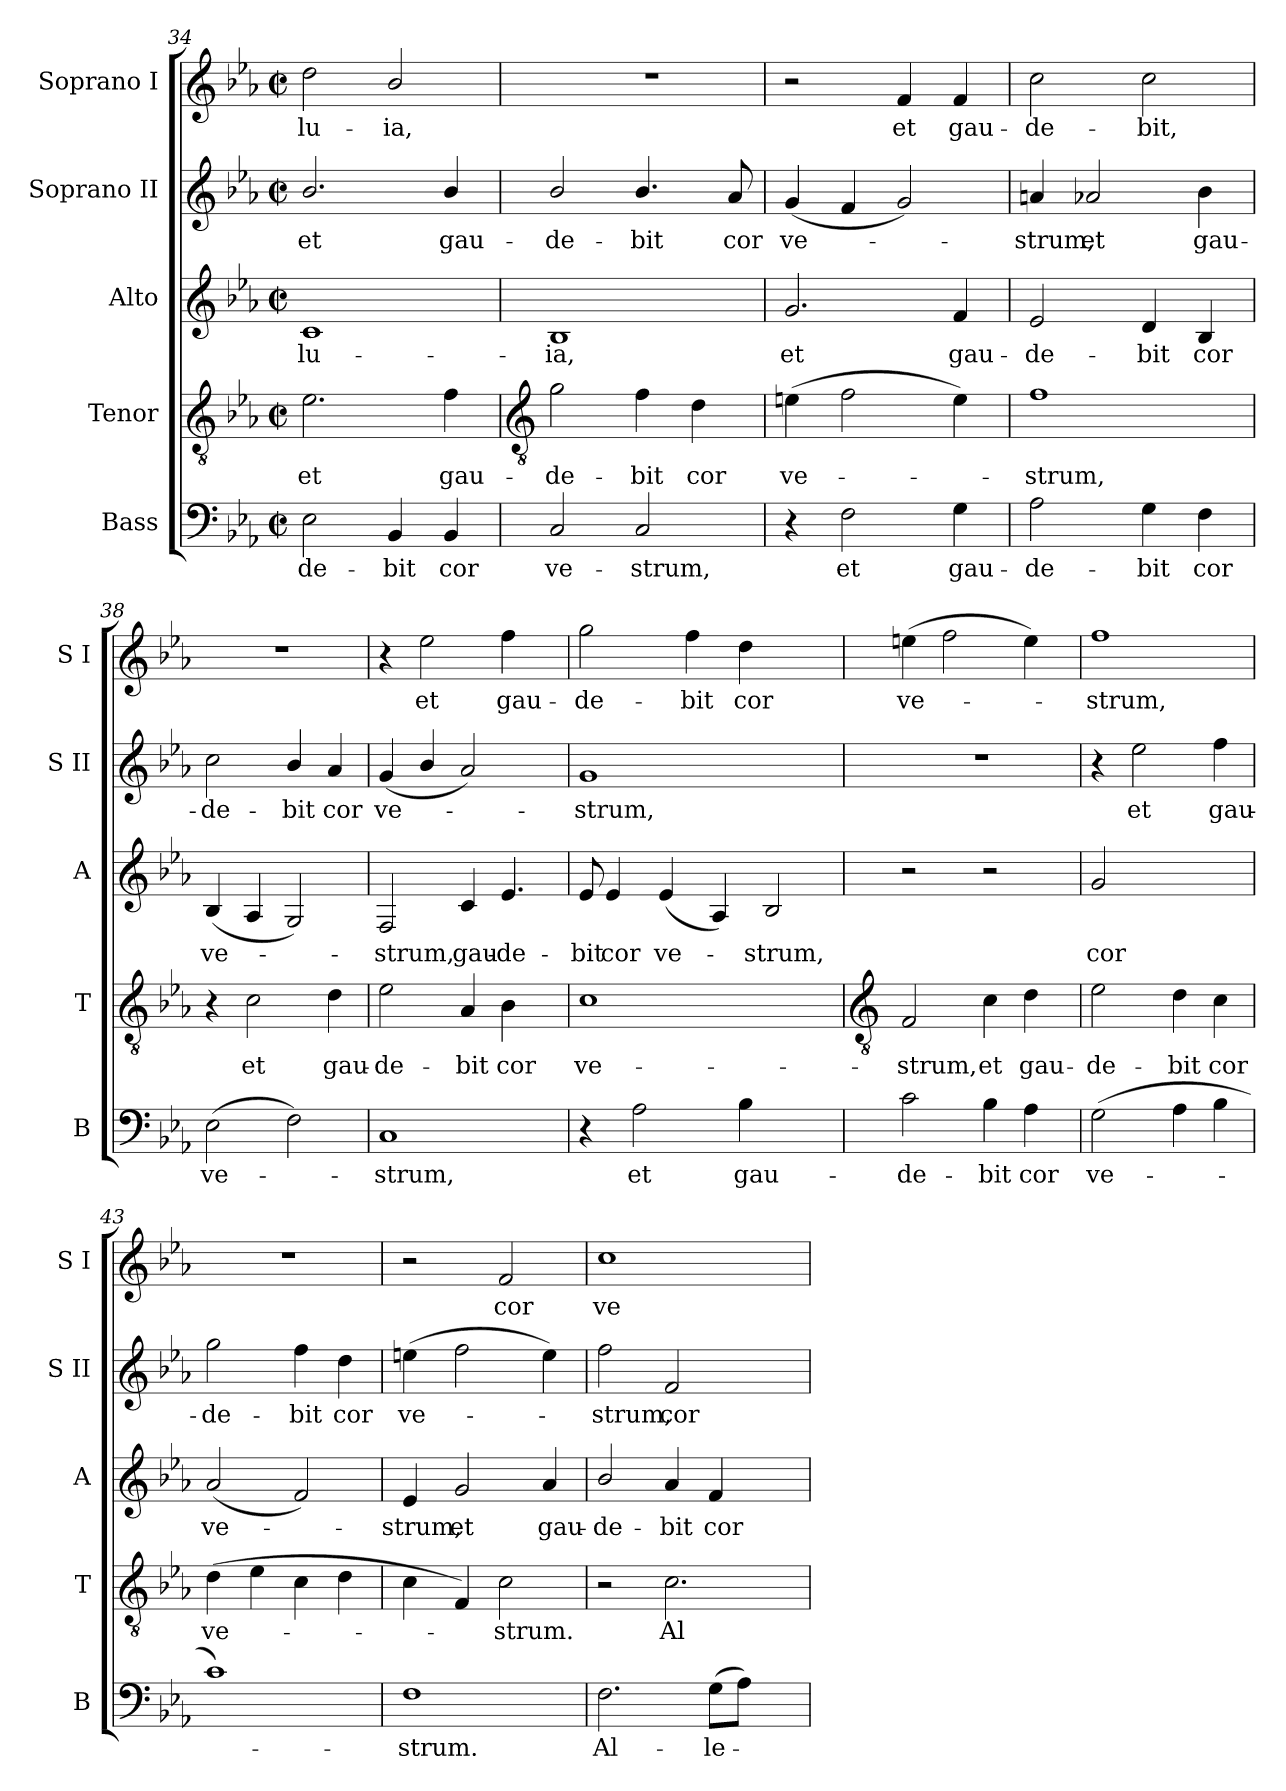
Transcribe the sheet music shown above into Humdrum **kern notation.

**kern	**text	**kern	**text	**kern	**text	**kern	**text	**kern	**text
*part5	*part5	*part4	*part4	*part3	*part3	*part2	*part2	*part1	*part1
*staff5	*staff5	*staff4	*staff4	*staff3	*staff3	*staff2	*staff2	*staff1	*staff1
*I"Bass	*	*I"Tenor	*	*I"Alto	*	*I"Soprano II	*	*I"Soprano I	*
*I'B	*	*I'T	*	*I'A	*	*I'S II	*	*I'S I	*
!!LO:LB:g=z
*clefF4	*	*clefGv2	*	*clefG2	*	*clefG2	*	*clefG2	*
*k[b-e-a-]	*	*k[b-e-a-]	*	*k[b-e-a-]	*	*k[b-e-a-]	*	*k[b-e-a-]	*
*E-:	*	*E-:	*	*E-:	*	*E-:	*	*E-:	*
*M2/2	*	*M2/2	*	*M2/2	*	*M2/2	*	*M2/2	*
*met(c|)	*	*met(c|)	*	*met(c|)	*	*met(c|)	*	*met(c|)	*
=34	=34	=34	=34	=34	=34	=34	=34	=34	=34
!	!LO:LY:b	!	!LO:LY:b	!	!LO:LY:b	!	!LO:LY:b	!	!LO:LY:b
2E-	-de-	2.e-	et	1c	-lu-	2.b-/	et	2dd	-lu-
!	!LO:LY:b	!	!	!	!	!	!	!	!LO:LY:b
4BB-	-bit	.	.	.	.	.	.	2b-/	-ia,
!	!LO:LY:b	!	!LO:LY:b	!	!	!	!LO:LY:b	!	!
4BB-	cor	4f	gau-	.	.	4b-/	gau-	.	.
!!LO:LB:g=z
=35	=35	=35	=35	=35	=35	=35	=35	=35	=35
*	*	*clefGv2	*	*	*	*	*	*	*
!	!LO:LY:b	!	!LO:LY:b	!	!LO:LY:b	!	!LO:LY:b	!	!
2C	ve-	2g	-de-	1B-	-ia,	2b-/	-de-	1r	.
!	!LO:LY:b	!	!LO:LY:b	!	!	!	!LO:LY:b	!	!
2C	-strum,	4f	-bit	.	.	4.b-/	-bit	.	.
!	!	!	!LO:LY:b	!	!	!	!	!	!
.	.	4d	cor	.	.	.	.	.	.
!	!	!	!	!	!	!	!LO:LY:b	!	!
.	.	.	.	.	.	8a-	cor	.	.
!!LO:LB:g=z
=36	=36	=36	=36	=36	=36	=36	=36	=36	=36
!	!	!	!LO:LY:b	!	!LO:LY:b	!	!LO:LY:b	!	!
4r	.	(>4en	ve-	2.g	et	(<4g	ve-	2r	.
!	!LO:LY:b	!	!	!	!	!	!	!	!
2F	et	2f	.	.	.	4f	.	.	.
!	!	!	!	!	!	!	!	!	!LO:LY:b
.	.	.	.	.	.	2g)	.	4f	et
!	!LO:LY:b	!	!	!	!LO:LY:b	!	!	!	!LO:LY:b
4G	gau-	4e)	.	4f	gau-	.	.	4f	gau-
!!LO:LB:g=z
=37	=37	=37	=37	=37	=37	=37	=37	=37	=37
!	!LO:LY:b	!	!LO:LY:b	!	!LO:LY:b	!	!LO:LY:b	!	!LO:LY:b
2A-	-de-	1f	strum,	2e-	-de-	4an	strum,	2cc	-de-
!	!	!	!	!	!	!	!LO:LY:b	!	!
.	.	.	.	.	.	2a-X	et	.	.
!	!LO:LY:b	!	!	!	!LO:LY:b	!	!	!	!LO:LY:b
4G	-bit	.	.	4d	-bit	.	.	2cc	-bit,
!	!LO:LY:b	!	!	!	!LO:LY:b	!	!LO:LY:b	!	!
4F	cor	.	.	4B-/	cor	4b-	gau-	.	.
=38	=38	=38	=38	=38	=38	=38	=38	=38	=38
!	!LO:LY:b	!	!	!	!LO:LY:b	!	!LO:LY:b	!	!
(>2E-	ve-	4r	.	(<4B-/	ve-	2cc	-de-	1r	.
!	!	!	!LO:LY:b	!	!	!	!	!	!
.	.	2c	et	4A-	.	.	.	.	.
!	!	!	!	!	!	!	!LO:LY:b	!	!
2F)	.	.	.	2G)	.	4b-/	-bit	.	.
!	!	!	!LO:LY:b	!	!	!	!LO:LY:b	!	!
.	.	4d	gau-	.	.	4a-	cor	.	.
=39	=39	=39	=39	=39	=39	=39	=39	=39	=39
!	!LO:LY:b	!	!LO:LY:b	!	!LO:LY:b	!	!LO:LY:b	!	!
1C	strum,	2e-	-de-	2F	strum,	(<4g	ve-	4r	.
!	!	!	!	!	!	!	!	!	!LO:LY:b
.	.	.	.	.	.	4b-/	.	2ee-	et
!	!	!	!LO:LY:b	!	!LO:LY:b	!	!	!	!
.	.	4A-	-bit	4c	gau-	2a-)	.	.	.
!	!	!	!LO:LY:b	!	!LO:LY:b	!	!	!	!LO:LY:b
.	.	4B-	cor	4.e-	-de-	.	.	4ff	gau-
8ryy	.	8ryy	.	.	.	8ryy	.	8ryy	.
!!LO:LB:g=z
=40	=40	=40	=40	=40	=40	=40	=40	=40	=40
!	!	!	!LO:LY:b	!	!LO:LY:b	!	!LO:LY:b	!	!LO:LY:b
4r	.	1c	ve-	8e-	-bit	1g	strum,	2gg	-de-
!	!	!	!	!	!LO:LY:b	!	!	!	!
.	.	.	.	4e-	cor	.	.	.	.
!	!LO:LY:b	!	!	!	!	!	!	!	!
2A-	et	.	.	.	.	.	.	.	.
!	!	!	!	!	!LO:LY:b	!	!	!	!
.	.	.	.	(<4e-	ve-	.	.	.	.
!	!	!	!	!	!	!	!	!	!LO:LY:b
.	.	.	.	.	.	.	.	4ff	-bit
.	.	.	.	4A-)	.	.	.	.	.
!	!LO:LY:b	!	!	!	!	!	!	!	!LO:LY:b
4B-	gau-	.	.	.	.	.	.	4dd	cor
!	!	!	!	!	!LO:LY:b	!	!	!	!
.	.	.	.	2B-	strum,	.	.	.	.
4.ryy	.	4.ryy	.	.	.	4.ryy	.	4.ryy	.
!!LO:LB:g=z
=41	=41	=41	=41	=41	=41	=41	=41	=41	=41
*	*	*clefGv2	*	*	*	*	*	*	*
!	!LO:LY:b	!	!LO:LY:b	!	!	!	!	!	!LO:LY:b
2c	-de-	2F	-strum,	2r	.	1r	.	(>4een	ve-
.	.	.	.	.	.	.	.	2ff	.
!	!LO:LY:b	!	!LO:LY:b	!	!	!	!	!	!
4B-	-bit	4c	et	2r	.	.	.	.	.
!	!LO:LY:b	!	!LO:LY:b	!	!	!	!	!	!
4A-	cor	4d	gau-	.	.	.	.	4ee)	.
!!LO:LB:g=z
=42	=42	=42	=42	=42	=42	=42	=42	=42	=42
!	!LO:LY:b	!	!LO:LY:b	!	!LO:LY:b	!	!	!	!LO:LY:b
(>2G	ve-	2e-	-de-	2g	cor	4r	.	1ff	strum,
!	!	!	!	!	!	!	!LO:LY:b	!	!
.	.	.	.	.	.	2ee-	et	.	.
!	!	!	!LO:LY:b	!	!	!	!	!	!
4A-	.	4d	-bit	2ryy	.	.	.	.	.
!	!	!	!LO:LY:b	!	!	!	!LO:LY:b	!	!
4B-	.	4c	cor	.	.	4ff	gau-	.	.
!!LO:LB:g=z
=43	=43	=43	=43	=43	=43	=43	=43	=43	=43
!	!	!	!LO:LY:b	!	!LO:LY:b	!	!LO:LY:b	!	!
1c)	.	(>4d	ve-	(<2a-	ve-	2gg	-de-	1r	.
.	.	4e-	.	.	.	.	.	.	.
!	!	!	!	!	!	!	!LO:LY:b	!	!
.	.	4c	.	2f)	.	4ff	-bit	.	.
!	!	!	!	!	!	!	!LO:LY:b	!	!
.	.	4d	.	.	.	4dd	cor	.	.
=44	=44	=44	=44	=44	=44	=44	=44	=44	=44
!	!LO:LY:b	!	!	!	!LO:LY:b	!	!LO:LY:b	!	!
1F	strum.	4c	.	4e-	strum,	(>4een	ve-	2r	.
!	!	!	!	!	!LO:LY:b	!	!	!	!
.	.	4F)	.	2g	et	2ff	.	.	.
!	!	!	!LO:LY:b	!	!	!	!	!	!LO:LY:b
.	.	2c	strum.	.	.	.	.	2f	cor
!	!	!	!	!	!LO:LY:b	!	!	!	!
.	.	.	.	4a-	gau-	4ee)	.	.	.
=45	=45	=45	=45	=45	=45	=45	=45	=45	=45
!	!LO:LY:b	!	!	!	!LO:LY:b	!	!LO:LY:b	!	!LO:LY:b
2.F	Al-	2r	.	2b-/	-de-	2ff	strum,	1cc	ve-
!	!	!	!LO:LY:b	!	!LO:LY:b	!	!LO:LY:b	!	!
.	.	2.c	Al-	4a-	-bit	2f	cor	.	.
!	!LO:LY:b	!	!	!	!LO:LY:b	!	!	!	!
(>8GL	-le-	.	.	4f	cor	.	.	.	.
8A-J)	.	.	.	.	.	.	.	.	.
4ryy	.	.	.	4ryy	.	4ryy	.	4ryy	.
=	=	=	=	=	=	=	=	=	=
*-	*-	*-	*-	*-	*-	*-	*-	*-	*-
